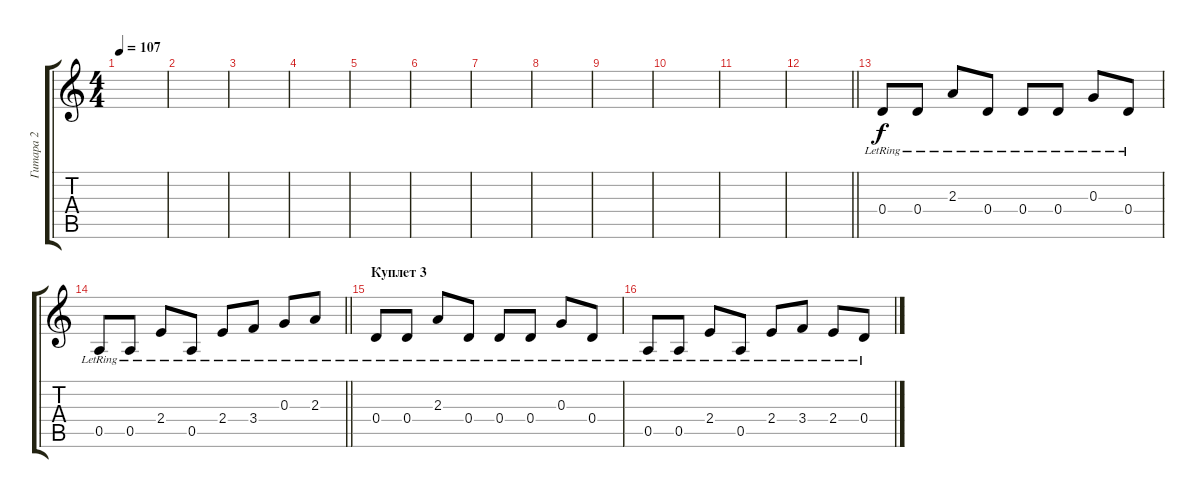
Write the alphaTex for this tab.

\track ("Гитара 2" "Гитара 2") {instrument electricguitarclean}
\staff {score tabs}
\tuning (E4 B3 G3 D3 A2 E2) {hide}
\ts (4 4)
\tempo 107
\clef g2
\ks c
|
|
|
|
|
|
|
|
|
|
|
\barLineRight lightlight
|
0.4{lr}.8 0.4{lr}.8 2.3{lr}.8 0.4{lr}.8 0.4{lr}.8 0.4{lr}.8 0.3{lr}.8 0.4{lr}.8 |
\barLineRight lightlight
0.5{lr}.8 0.5{lr}.8 2.4{lr}.8 0.5{lr}.8 2.4{lr}.8 3.4{lr}.8 0.3{lr}.8 2.3{lr}.8 |
\section ("" "Куплет 3")
0.4{lr}.8 0.4{lr}.8 2.3{lr}.8 0.4{lr}.8 0.4{lr}.8 0.4{lr}.8 0.3{lr}.8 0.4{lr}.8 |
0.5{lr}.8 0.5{lr}.8 2.4{lr}.8 0.5{lr}.8 2.4{lr}.8 3.4{lr}.8 2.4{lr}.8 0.4{lr}.8
